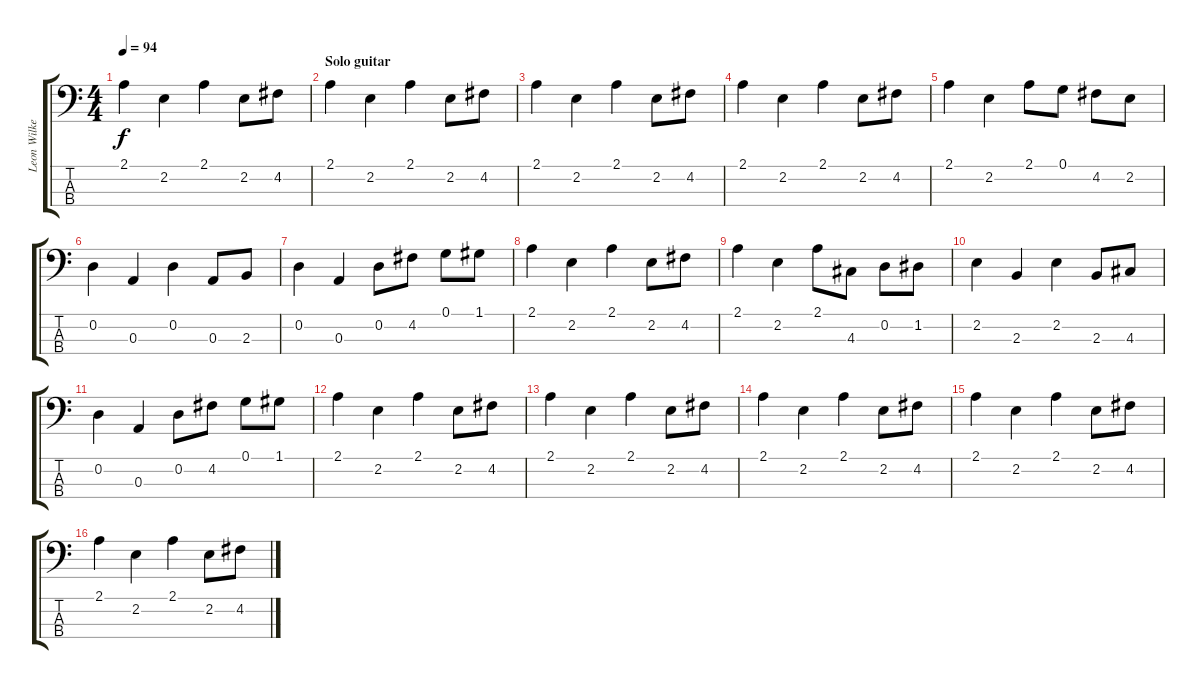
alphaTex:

\track ("Leon Wilkeson (bass)" "Leon Wilke") {instrument electricbassfinger}
\staff {score tabs}
\tuning (G2 D2 A1 E1) {hide}
\ts (4 4)
\tempo 94
\clef f4
\ks c
2.1.4{dy f} 2.2.4 2.1.4 2.2.8 4.2.8 |
\section ("" "Solo guitar")
2.1.4 2.2.4 2.1.4 2.2.8 4.2.8 |
2.1.4 2.2.4 2.1.4 2.2.8 4.2.8 |
2.1.4 2.2.4 2.1.4 2.2.8 4.2.8 |
2.1.4 2.2.4 2.1.8 0.1.8 4.2.8 2.2.8 |
0.2.4 0.3.4 0.2.4 0.3.8 2.3.8 |
0.2.4 0.3.4 0.2.8 4.2.8 0.1.8 1.1.8 |
2.1.4 2.2.4 2.1.4 2.2.8 4.2.8 |
2.1.4 2.2.4 2.1.8 4.3.8 0.2.8 1.2.8 |
2.2.4 2.3.4 2.2.4 2.3.8 4.3.8 |
0.2.4 0.3.4 0.2.8 4.2.8 0.1.8 1.1.8 |
2.1.4 2.2.4 2.1.4 2.2.8 4.2.8 |
2.1.4 2.2.4 2.1.4 2.2.8 4.2.8 |
2.1.4 2.2.4 2.1.4 2.2.8 4.2.8 |
2.1.4 2.2.4 2.1.4 2.2.8 4.2.8 |
2.1.4 2.2.4 2.1.4 2.2.8 4.2.8
